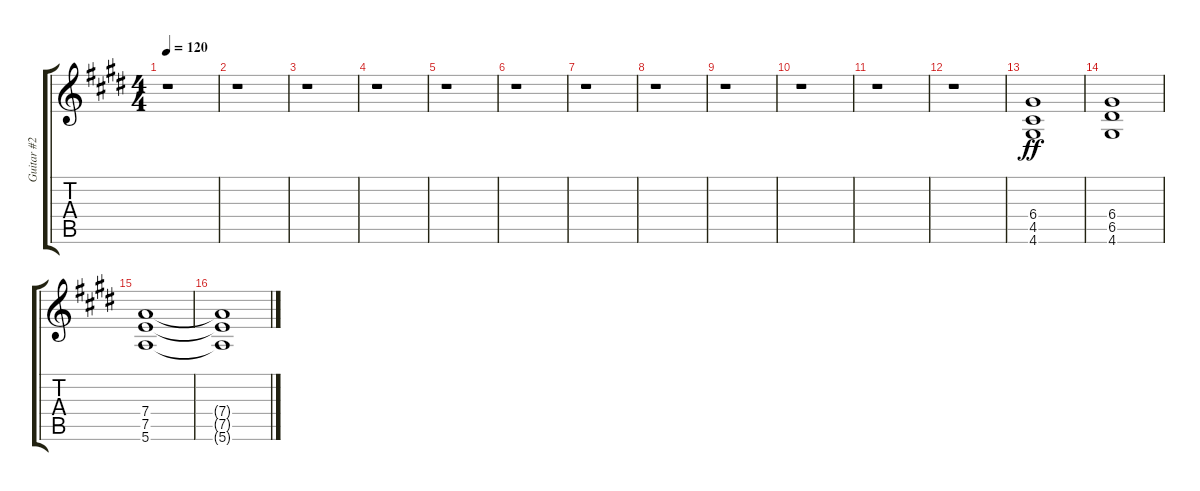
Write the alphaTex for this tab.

\track ("Guitar #2" "Guitar #2") {instrument distortionguitar}
\staff {score tabs}
\tuning (E4 B3 G3 D3 A2 E2) {hide}
\ts (4 4)
\tempo 120
\clef g2
\ks e
r.1{dy ff instrument distortionguitar} |
r.1 |
r.1 |
r.1 |
r.1 |
r.1 |
r.1 |
r.1 |
r.1 |
r.1 |
r.1 |
r.1 |
(6.4 4.5 4.6).1 |
(6.4 6.5 4.6).1 |
(7.4 7.5 5.6).1 |
(7.4{t} 7.5{t} 5.6{t}).1
